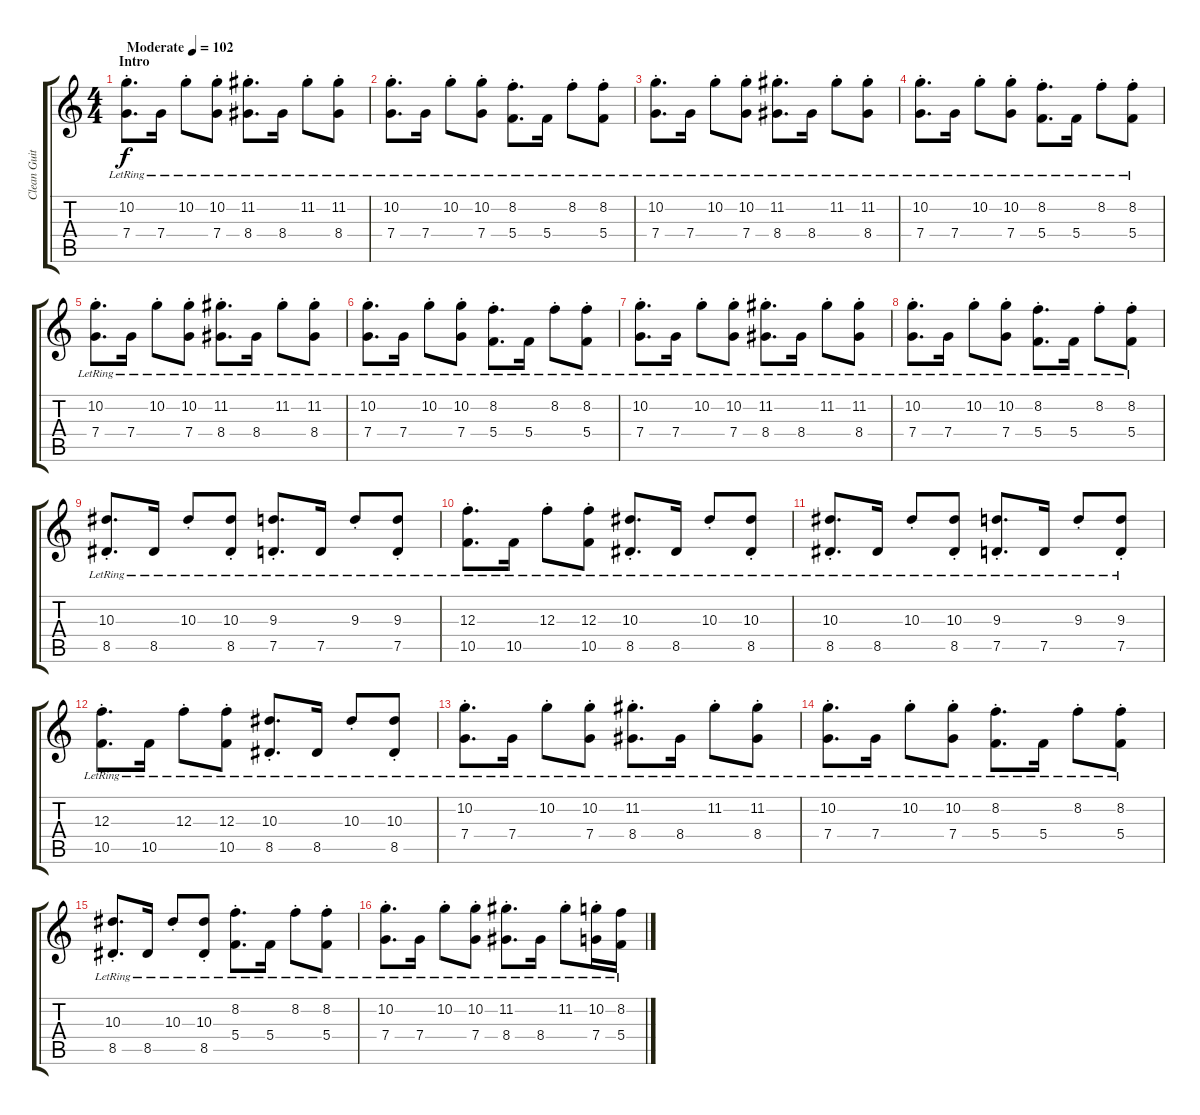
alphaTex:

\track ("Clean Guitar" "Clean Guit") {instrument electricguitarclean}
\staff {score tabs}
\tuning (D4 A3 F3 C3 G2 C2) {hide}
\ts (4 4)
\section ("" "Intro")
\tempo (102 "Moderate")
\clef g2
\ks c
(10.2{st lr} 7.4{st lr}).8{d dy f volume 6 instrument electricguitarclean} 7.4{lr}.16 10.2{st lr}.8 (10.2{st lr} 7.4{st lr}).8 (11.2{st lr} 8.4{st lr}).8{d} 8.4{lr}.16 11.2{st lr}.8 (11.2{st lr} 8.4{st lr}).8 |
(10.2{st lr} 7.4{st lr}).8{d} 7.4{lr}.16 10.2{st lr}.8 (10.2{st lr} 7.4{st lr}).8 (8.2{st lr} 5.4{st lr}).8{d} 5.4{lr}.16 8.2{st lr}.8 (8.2{st lr} 5.4{st lr}).8 |
(10.2{st lr} 7.4{st lr}).8{d} 7.4{lr}.16 10.2{st lr}.8 (10.2{st lr} 7.4{st lr}).8 (11.2{st lr} 8.4{st lr}).8{d} 8.4{lr}.16 11.2{st lr}.8 (11.2{st lr} 8.4{st lr}).8 |
(10.2{st lr} 7.4{st lr}).8{d} 7.4{lr}.16 10.2{st lr}.8 (10.2{st lr} 7.4{st lr}).8 (8.2{st lr} 5.4{st lr}).8{d} 5.4{lr}.16 8.2{st lr}.8 (8.2{st lr} 5.4{st lr}).8 |
(10.2{st lr} 7.4{st lr}).8{d volume 13} 7.4{lr}.16 10.2{st lr}.8 (10.2{st lr} 7.4{st lr}).8 (11.2{st lr} 8.4{st lr}).8{d} 8.4{lr}.16 11.2{st lr}.8 (11.2{st lr} 8.4{st lr}).8 |
(10.2{st lr} 7.4{st lr}).8{d} 7.4{lr}.16 10.2{st lr}.8 (10.2{st lr} 7.4{st lr}).8 (8.2{st lr} 5.4{st lr}).8{d} 5.4{lr}.16 8.2{st lr}.8 (8.2{st lr} 5.4{st lr}).8 |
(10.2{st lr} 7.4{st lr}).8{d} 7.4{lr}.16 10.2{st lr}.8 (10.2{st lr} 7.4{st lr}).8 (11.2{st lr} 8.4{st lr}).8{d} 8.4{lr}.16 11.2{st lr}.8 (11.2{st lr} 8.4{st lr}).8 |
(10.2{st lr} 7.4{st lr}).8{d} 7.4{lr}.16 10.2{st lr}.8 (10.2{st lr} 7.4{st lr}).8 (8.2{st lr} 5.4{st lr}).8{d} 5.4{lr}.16 8.2{st lr}.8 (8.2{st lr} 5.4{st lr}).8 |
(10.3{st lr} 8.5{st lr}).8{d} 8.5{lr}.16 10.3{st lr}.8 (10.3{st lr} 8.5{st lr}).8 (9.3{st lr} 7.5{st lr}).8{d} 7.5{lr}.16 9.3{st lr}.8 (9.3{st lr} 7.5{st lr}).8 |
(12.3{st lr} 10.5{st lr}).8{d} 10.5{lr}.16 12.3{st lr}.8 (12.3{st lr} 10.5{st lr}).8 (10.3{st lr} 8.5{st lr}).8{d} 8.5{lr}.16 10.3{st lr}.8 (10.3{st lr} 8.5{st lr}).8 |
(10.3{st lr} 8.5{st lr}).8{d} 8.5{lr}.16 10.3{st lr}.8 (10.3{st lr} 8.5{st lr}).8 (9.3{st lr} 7.5{st lr}).8{d} 7.5{lr}.16 9.3{st lr}.8 (9.3{st lr} 7.5{st lr}).8 |
(12.3{st lr} 10.5{st lr}).8{d} 10.5{lr}.16 12.3{st lr}.8 (12.3{st lr} 10.5{st lr}).8 (10.3{st lr} 8.5{st lr}).8{d} 8.5{lr}.16 10.3{st lr}.8 (10.3{st lr} 8.5{st lr}).8 |
(10.2{st lr} 7.4{st lr}).8{d} 7.4{lr}.16 10.2{st lr}.8 (10.2{st lr} 7.4{st lr}).8 (11.2{st lr} 8.4{st lr}).8{d} 8.4{lr}.16 11.2{st lr}.8 (11.2{st lr} 8.4{st lr}).8 |
(10.2{st lr} 7.4{st lr}).8{d} 7.4{lr}.16 10.2{st lr}.8 (10.2{st lr} 7.4{st lr}).8 (8.2{st lr} 5.4{st lr}).8{d} 5.4{lr}.16 8.2{st lr}.8 (8.2{st lr} 5.4{st lr}).8 |
(10.3{st lr} 8.5{st lr}).8{d} 8.5{lr}.16 10.3{st lr}.8 (10.3{st lr} 8.5{st lr}).8 (8.2{st lr} 5.4{st lr}).8{d} 5.4{lr}.16 8.2{st lr}.8 (8.2{st lr} 5.4{st lr}).8 |
(10.2{st lr} 7.4{st lr}).8{d} 7.4{lr}.16 10.2{st lr}.8 (10.2{st lr} 7.4{st lr}).8 (11.2{st lr} 8.4{st lr}).8{d} 8.4{lr}.16 11.2{st lr}.8 (10.2{st lr} 7.4{st lr}).16 (8.2{lr} 5.4{lr}).16
